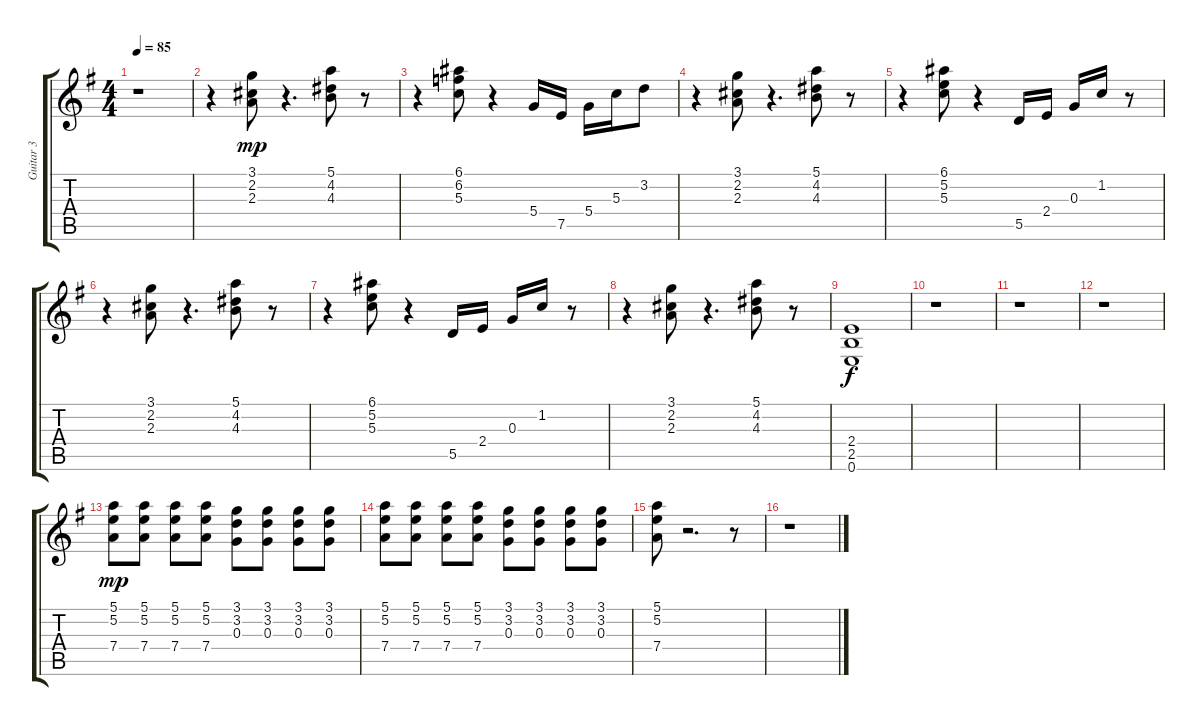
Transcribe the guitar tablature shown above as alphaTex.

\track ("Guitar 3" "Guitar 3") {instrument overdrivenguitar}
\staff {score tabs}
\tuning (E4 B3 G3 D3 A2 E2) {hide}
\ts (4 4)
\tempo 85
\clef g2
\ks eminor
r.1{dy mp} |
r.4 (3.1 2.2 2.3).8 r.4{d} (5.1 4.2 4.3).8 r.8 |
r.4 (6.1 6.2 5.3).8 r.4 5.4.16 7.5.16 5.4.16 5.3.16 3.2.8 |
r.4 (3.1 2.2 2.3).8 r.4{d} (5.1 4.2 4.3).8 r.8 |
r.4 (6.1 5.2 5.3).8 r.4 5.5.16 2.4.16 0.3.16 1.2.16 r.8 |
r.4 (3.1 2.2 2.3).8 r.4{d} (5.1 4.2 4.3).8 r.8 |
r.4 (6.1 5.2 5.3).8 r.4 5.5.16 2.4.16 0.3.16 1.2.16 r.8 |
r.4 (3.1 2.2 2.3).8 r.4{d} (5.1 4.2 4.3).8 r.8 |
(2.4 2.5 0.6).1{dy f} |
r.1 |
r.1 |
r.1 |
(5.1 5.2 7.4).8{dy mp} (5.1 5.2 7.4).8 (5.1 5.2 7.4).8 (5.1 5.2 7.4).8 (3.1 3.2 0.3).8 (3.1 3.2 0.3).8 (3.1 3.2 0.3).8 (3.1 3.2 0.3).8 |
(5.1 5.2 7.4).8 (5.1 5.2 7.4).8 (5.1 5.2 7.4).8 (5.1 5.2 7.4).8 (3.1 3.2 0.3).8 (3.1 3.2 0.3).8 (3.1 3.2 0.3).8 (3.1 3.2 0.3).8 |
(5.1 5.2 7.4).8 r.2{d} r.8 |
r.1
